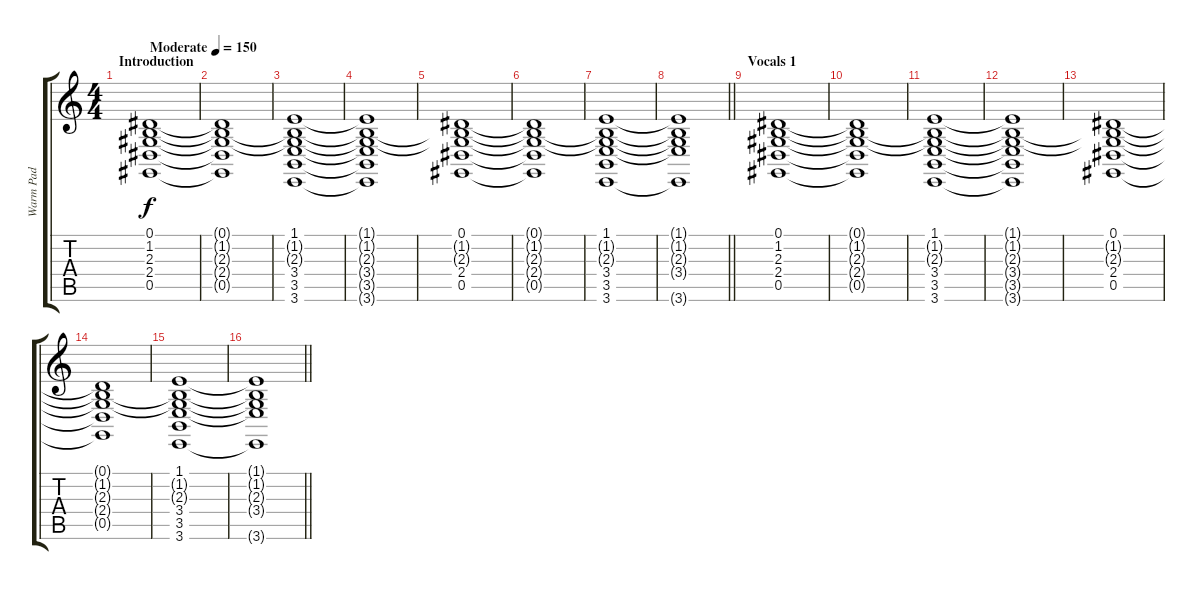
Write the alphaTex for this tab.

\track ("Warm Pad" "Warm Pad") {instrument pad2warm}
\staff {score tabs}
\tuning (Eb4 Bb3 Gb3 Db3 Ab2 Db2) {hide}
\ts (4 4)
\section ("" "Introduction")
\tempo (150 "Moderate")
\clef g2
\ks c
(0.1 1.2 2.3 2.4 0.5).1{dy f instrument pad2warm} |
(0.1{t} 1.2{t} 2.3{t} 2.4{t} 0.5{t}).1 |
(1.1 1.2{t} 2.3{t} 3.4 3.5 3.6).1 |
(1.1{t} 1.2{t} 2.3{t} 3.4{t} 3.5{t} 3.6{t}).1 |
(0.1 1.2{t} 2.3{t} 2.4 0.5).1 |
(0.1{t} 1.2{t} 2.3{t} 2.4{t} 0.5{t}).1 |
(1.1 1.2{t} 2.3{t} 3.4 3.5 3.6).1 |
\barLineRight lightlight
(1.1{t} 1.2{t} 2.3{t} 3.4{t} 3.6{t}).1 |
\section ("" "Vocals 1")
(0.1 1.2 2.3 2.4 0.5).1 |
(0.1{t} 1.2{t} 2.3{t} 2.4{t} 0.5{t}).1 |
(1.1 1.2{t} 2.3{t} 3.4 3.5 3.6).1 |
(1.1{t} 1.2{t} 2.3{t} 3.4{t} 3.5{t} 3.6{t}).1 |
(0.1 1.2{t} 2.3{t} 2.4 0.5).1 |
(0.1{t} 1.2{t} 2.3{t} 2.4{t} 0.5{t}).1 |
(1.1 1.2{t} 2.3{t} 3.4 3.5 3.6).1 |
\barLineRight lightlight
(1.1{t} 1.2{t} 2.3{t} 3.4{t} 3.6{t}).1
